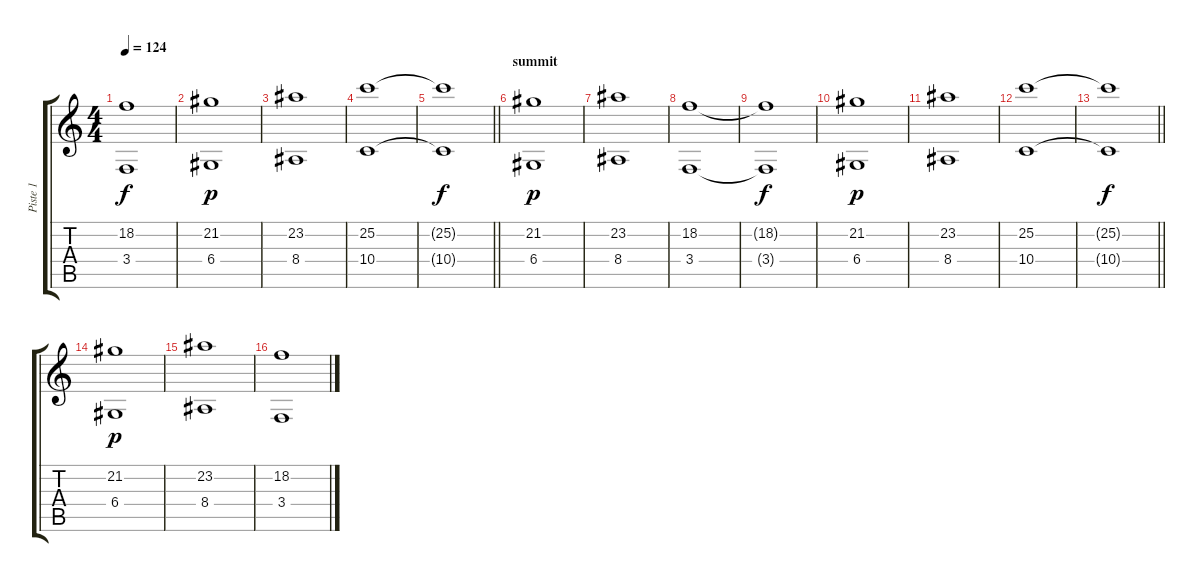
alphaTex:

\track ("Piste 1" "Piste 1") {instrument stringensemble1}
\staff {score tabs}
\tuning (E4 B3 G3 D3 A2 E2) {hide}
\ts (4 4)
\tempo 124
\clef g2
\ks c
(18.2{t} 3.4{t}).1{dy f} |
(21.2 6.4).1{dy p} |
(23.2 8.4).1 |
(25.2 10.4).1 |
\barLineRight lightlight
(25.2{t} 10.4{t}).1{dy f} |
\section ("" "summit")
(21.2 6.4).1{dy p} |
(23.2 8.4).1 |
(18.2 3.4).1 |
(18.2{t} 3.4{t}).1{dy f} |
(21.2 6.4).1{dy p} |
(23.2 8.4).1 |
(25.2 10.4).1 |
\barLineRight lightlight
(25.2{t} 10.4{t}).1{dy f} |
(21.2 6.4).1{dy p} |
(23.2 8.4).1 |
(18.2 3.4).1
